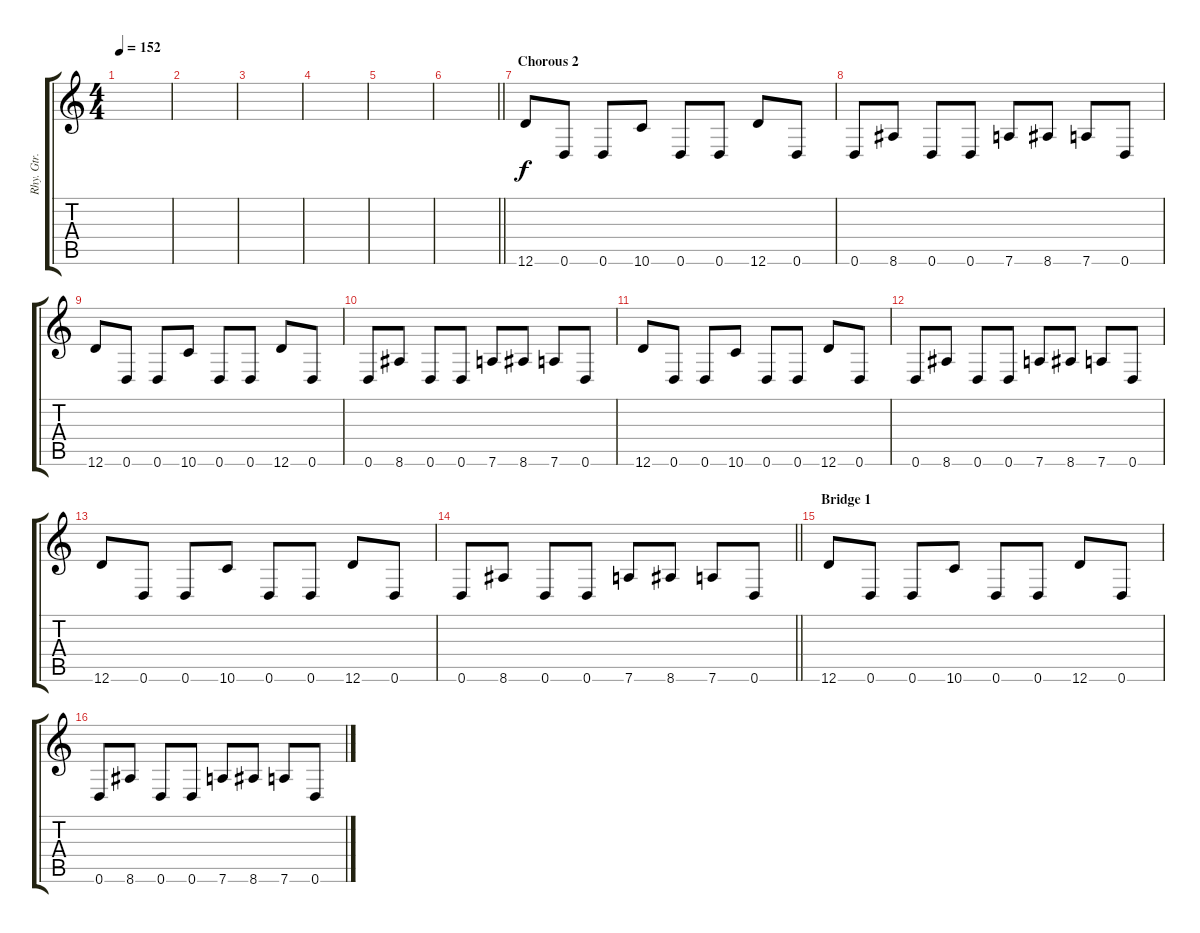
\track ("Rhy. Gtr. 3" "Rhy. Gtr. ") {instrument distortionguitar}
\staff {score tabs}
\tuning (E4 B3 G3 D3 A2 D2) {hide}
\ts (4 4)
\tempo 152
\clef g2
\ks c
|
|
|
|
|
\barLineRight lightlight
|
\section ("" "Chorous 2")
12.6.8{volume 12} 0.6.8 0.6.8 10.6.8 0.6.8 0.6.8 12.6.8 0.6.8 |
0.6.8 8.6.8 0.6.8 0.6.8 7.6.8 8.6.8 7.6.8 0.6.8 |
12.6.8 0.6.8 0.6.8 10.6.8 0.6.8 0.6.8 12.6.8 0.6.8 |
0.6.8 8.6.8 0.6.8 0.6.8 7.6.8 8.6.8 7.6.8 0.6.8 |
12.6.8 0.6.8 0.6.8 10.6.8 0.6.8 0.6.8 12.6.8 0.6.8 |
0.6.8 8.6.8 0.6.8 0.6.8 7.6.8 8.6.8 7.6.8 0.6.8 |
12.6.8 0.6.8 0.6.8 10.6.8 0.6.8 0.6.8 12.6.8 0.6.8 |
\barLineRight lightlight
0.6.8 8.6.8 0.6.8 0.6.8 7.6.8 8.6.8 7.6.8 0.6.8 |
\section ("" "Bridge 1")
12.6.8{volume 10} 0.6.8 0.6.8 10.6.8 0.6.8 0.6.8 12.6.8 0.6.8 |
0.6.8 8.6.8 0.6.8 0.6.8 7.6.8 8.6.8 7.6.8 0.6.8
